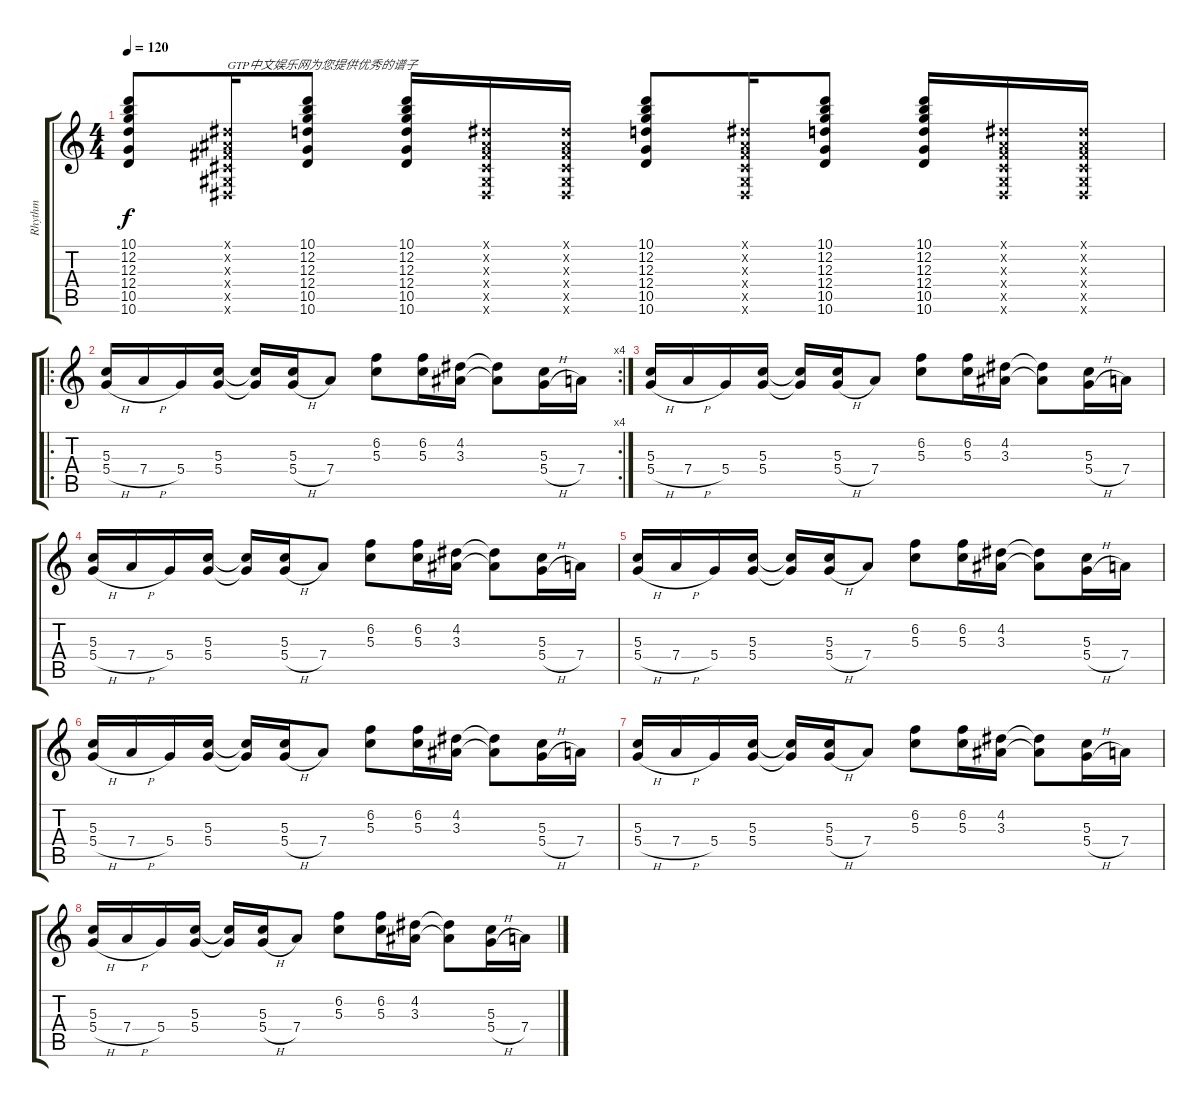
\track ("Rhythm" "Rhythm") {instrument electricguitarclean}
\staff {score tabs}
\tuning (E4 B3 G3 D3 A2 E2) {hide}
\ts (4 4)
\tempo 120
\clef g2
\ks c
(10.1 12.2 12.3 12.4 10.5 10.6).8{dy f} (-1.1{x} -1.2{x} -1.3{x} -1.4{x} -1.5{x} -1.6{x}).16{txt "GTP中文娱乐网为您提供优秀的谱子"} (10.1 12.2 12.3 12.4 10.5 10.6).8 (10.1 12.2 12.3 12.4 10.5 10.6).16 (-1.1{x} -1.2{x} -1.3{x} -1.4{x} -1.5{x} -1.6{x}).16 (-1.1{x} -1.2{x} -1.3{x} -1.4{x} -1.5{x} -1.6{x}).16 (10.1 12.2 12.3 12.4 10.5 10.6).8 (-1.1{x} -1.2{x} -1.3{x} -1.4{x} -1.5{x} -1.6{x}).16 (10.1 12.2 12.3 12.4 10.5 10.6).8 (10.1 12.2 12.3 12.4 10.5 10.6).16 (-1.1{x} -1.2{x} -1.3{x} -1.4{x} -1.5{x} -1.6{x}).16 (-1.1{x} -1.2{x} -1.3{x} -1.4{x} -1.5{x} -1.6{x}).16 |
\ro
\rc 4
(5.3 5.4{h}).16 7.4{h}.16 5.4.16 (5.3 5.4).16 (5.3{t} 5.4{t}).16 (5.3 5.4{h}).16 7.4.8 (6.2 5.3).8 (6.2 5.3).16 (4.2 3.3).16 (4.2{t} 3.3{t}).8 (5.3 5.4{h}).16 7.4.16 |
(5.3 5.4{h}).16 7.4{h}.16 5.4.16 (5.3 5.4).16 (5.3{t} 5.4{t}).16 (5.3 5.4{h}).16 7.4.8 (6.2 5.3).8 (6.2 5.3).16 (4.2 3.3).16 (4.2{t} 3.3{t}).8 (5.3 5.4{h}).16 7.4.16 |
(5.3 5.4{h}).16 7.4{h}.16 5.4.16 (5.3 5.4).16 (5.3{t} 5.4{t}).16 (5.3 5.4{h}).16 7.4.8 (6.2 5.3).8 (6.2 5.3).16 (4.2 3.3).16 (4.2{t} 3.3{t}).8 (5.3 5.4{h}).16 7.4.16 |
(5.3 5.4{h}).16 7.4{h}.16 5.4.16 (5.3 5.4).16 (5.3{t} 5.4{t}).16 (5.3 5.4{h}).16 7.4.8 (6.2 5.3).8 (6.2 5.3).16 (4.2 3.3).16 (4.2{t} 3.3{t}).8 (5.3 5.4{h}).16 7.4.16 |
(5.3 5.4{h}).16 7.4{h}.16 5.4.16 (5.3 5.4).16 (5.3{t} 5.4{t}).16 (5.3 5.4{h}).16 7.4.8 (6.2 5.3).8 (6.2 5.3).16 (4.2 3.3).16 (4.2{t} 3.3{t}).8 (5.3 5.4{h}).16 7.4.16 |
(5.3 5.4{h}).16 7.4{h}.16 5.4.16 (5.3 5.4).16 (5.3{t} 5.4{t}).16 (5.3 5.4{h}).16 7.4.8 (6.2 5.3).8 (6.2 5.3).16 (4.2 3.3).16 (4.2{t} 3.3{t}).8 (5.3 5.4{h}).16 7.4.16 |
(5.3 5.4{h}).16 7.4{h}.16 5.4.16 (5.3 5.4).16 (5.3{t} 5.4{t}).16 (5.3 5.4{h}).16 7.4.8 (6.2 5.3).8 (6.2 5.3).16 (4.2 3.3).16 (4.2{t} 3.3{t}).8 (5.3 5.4{h}).16 7.4.16
